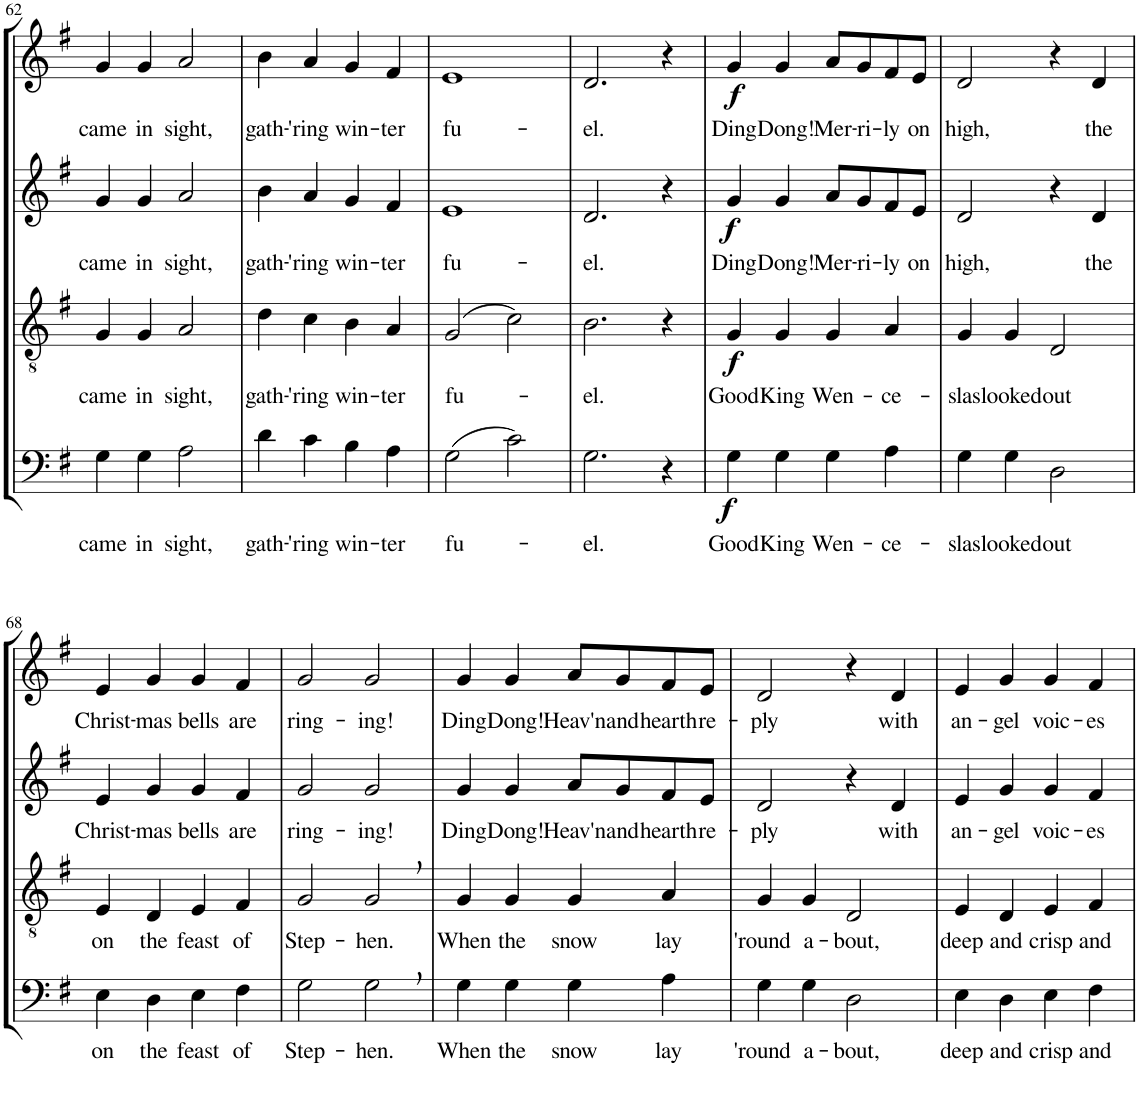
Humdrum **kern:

**kern	**text	**dynam	**kern	**text	**dynam	**kern	**text	**dynam	**kern	**text	**dynam
*part4	*part4	*part4	*part3	*part3	*part3	*part2	*part2	*part2	*part1	*part1	*part1
*staff4	*staff4	*staff4	*staff3	*staff3	*staff3	*staff2	*staff2	*staff2	*staff1	*staff1	*staff1
*I"Bassi	*	*	*I"Tenori	*	*	*I"Contralti	*	*	*I"Soprani	*	*
!!LO:PB:g=z
*clefF4	*	*	*clefGv2	*	*	*clefG2	*	*	*clefG2	*	*
*	*	*	*	*	*	*	*	*	*Trd1c2	*	*
*k[f#]	*	*	*k[f#]	*	*	*k[f#]	*	*	*k[f#]	*	*
*G:	*	*	*G:	*	*	*G:	*	*	*G:	*	*
*M2/2	*	*	*M2/2	*	*	*M2/2	*	*	*M2/2	*	*
*met(c|)	*	*	*met(c|)	*	*	*met(c|)	*	*	*met(c|)	*	*
=62	=62	=62	=62	=62	=62	=62	=62	=62	=62	=62	=62
!	!LO:LY:b	!	!	!LO:LY:b	!	!	!LO:LY:b	!	!	!LO:LY:b	!
4G\	came	.	4G/	came	.	4g/	came	.	4g/	came	.
!	!LO:LY:b	!	!	!LO:LY:b	!	!	!LO:LY:b	!	!	!LO:LY:b	!
4G\	in	.	4G/	in	.	4g/	in	.	4g/	in	.
!	!LO:LY:b	!	!	!LO:LY:b	!	!	!LO:LY:b	!	!	!LO:LY:b	!
2A\	sight,	.	2A/	sight,	.	2a/	sight,	.	2a/	sight,	.
=63	=63	=63	=63	=63	=63	=63	=63	=63	=63	=63	=63
!	!LO:LY:b	!	!	!LO:LY:b	!	!	!LO:LY:b	!	!	!LO:LY:b	!
4d\	gath-	.	4d\	gath-	.	4b\	gath-	.	4b\	gath-	.
!	!LO:LY:b	!	!	!LO:LY:b	!	!	!LO:LY:b	!	!	!LO:LY:b	!
4c\	-'ring	.	4c\	-'ring	.	4a/	-'ring	.	4a/	-'ring	.
!	!LO:LY:b	!	!	!LO:LY:b	!	!	!LO:LY:b	!	!	!LO:LY:b	!
4B\	win-	.	4B\	win-	.	4g/	win-	.	4g/	win-	.
!	!LO:LY:b	!	!	!LO:LY:b	!	!	!LO:LY:b	!	!	!LO:LY:b	!
4A\	-ter	.	4A/	-ter	.	4f#/	-ter	.	4f#/	-ter	.
=64	=64	=64	=64	=64	=64	=64	=64	=64	=64	=64	=64
!	!LO:LY:b	!	!	!LO:LY:b	!	!	!LO:LY:b	!	!	!LO:LY:b	!
(2G\	fu-	.	(2G/	fu-	.	1e	fu-	.	1e	fu-	.
2c\)	.	.	2c\)	.	.	.	.	.	.	.	.
=65	=65	=65	=65	=65	=65	=65	=65	=65	=65	=65	=65
!	!LO:LY:b	!	!	!LO:LY:b	!	!	!LO:LY:b	!	!	!LO:LY:b	!
2.G\	-el.	.	2.B\	-el.	.	2.d/	-el.	.	2.d/	-el.	.
4r	.	.	4r	.	.	4r	.	.	4r	.	.
=66	=66	=66	=66	=66	=66	=66	=66	=66	=66	=66	=66
!	!LO:LY:b	!LO:DY:b	!	!LO:LY:b	!LO:DY:b	!	!LO:LY:b	!LO:DY:b	!	!LO:LY:b	!LO:DY:b
4G\	Good	f	4G/	Good	f	4g/	Ding	f	4g/	Ding	f
!	!LO:LY:b	!	!	!LO:LY:b	!	!	!LO:LY:b	!	!	!LO:LY:b	!
4G\	King	.	4G/	King	.	4g/	Dong!	.	4g/	Dong!	.
!	!LO:LY:b	!	!	!LO:LY:b	!	!	!LO:LY:b	!	!	!LO:LY:b	!
4G\	Wen-	.	4G/	Wen-	.	8a/L	Mer-	.	8a/L	Mer-	.
!	!	!	!	!	!	!	!LO:LY:b	!	!	!LO:LY:b	!
.	.	.	.	.	.	8g/	-ri-	.	8g/	-ri-	.
!	!LO:LY:b	!	!	!LO:LY:b	!	!	!LO:LY:b	!	!	!LO:LY:b	!
4A\	-ce-	.	4A/	-ce-	.	8f#/	-ly	.	8f#/	-ly	.
!	!	!	!	!	!	!	!LO:LY:b	!	!	!LO:LY:b	!
.	.	.	.	.	.	8e/J	on	.	8e/J	on	.
=67	=67	=67	=67	=67	=67	=67	=67	=67	=67	=67	=67
!	!LO:LY:b	!	!	!LO:LY:b	!	!	!LO:LY:b	!	!	!LO:LY:b	!
4G\	-slas	.	4G/	-slas	.	2d/	high,	.	2d/	high,	.
!	!LO:LY:b	!	!	!LO:LY:b	!	!	!	!	!	!	!
4G\	looked	.	4G/	looked	.	.	.	.	.	.	.
!	!LO:LY:b	!	!	!LO:LY:b	!	!	!	!	!	!	!
2D\	out	.	2D/	out	.	4r	.	.	4r	.	.
!	!	!	!	!	!	!	!LO:LY:b	!	!	!LO:LY:b	!
.	.	.	.	.	.	4d/	the	.	4d/	the	.
!!LO:LB:g=z
=68	=68	=68	=68	=68	=68	=68	=68	=68	=68	=68	=68
!	!LO:LY:b	!	!	!LO:LY:b	!	!	!LO:LY:b	!	!	!LO:LY:b	!
4E\	on	.	4E/	on	.	4e/	Christ-	.	4e/	Christ-	.
!	!LO:LY:b	!	!	!LO:LY:b	!	!	!LO:LY:b	!	!	!LO:LY:b	!
4D\	the	.	4D/	the	.	4g/	-mas	.	4g/	-mas	.
!	!LO:LY:b	!	!	!LO:LY:b	!	!	!LO:LY:b	!	!	!LO:LY:b	!
4E\	feast	.	4E/	feast	.	4g/	bells	.	4g/	bells	.
!	!LO:LY:b	!	!	!LO:LY:b	!	!	!LO:LY:b	!	!	!LO:LY:b	!
4F#\	of	.	4F#/	of	.	4f#/	are	.	4f#/	are	.
=69	=69	=69	=69	=69	=69	=69	=69	=69	=69	=69	=69
!	!LO:LY:b	!	!	!LO:LY:b	!	!	!LO:LY:b	!	!	!LO:LY:b	!
2G\	Step-	.	2G/	Step-	.	2g/	ring-	.	2g/	ring-	.
!	!LO:LY:b	!	!	!LO:LY:b	!	!	!LO:LY:b	!	!	!LO:LY:b	!
2G,\	-hen.	.	2G,/	-hen.	.	2g/	-ing!	.	2g/	-ing!	.
=70	=70	=70	=70	=70	=70	=70	=70	=70	=70	=70	=70
!	!LO:LY:b	!	!	!LO:LY:b	!	!	!LO:LY:b	!	!	!LO:LY:b	!
4G\	When	.	4G/	When	.	4g/	Ding	.	4g/	Ding	.
!	!LO:LY:b	!	!	!LO:LY:b	!	!	!LO:LY:b	!	!	!LO:LY:b	!
4G\	the	.	4G/	the	.	4g/	Dong!	.	4g/	Dong!	.
!	!LO:LY:b	!	!	!LO:LY:b	!	!	!LO:LY:b	!	!	!LO:LY:b	!
4G\	snow	.	4G/	snow	.	8a/L	Heav'n	.	8a/L	Heav'n	.
!	!	!	!	!	!	!	!LO:LY:b	!	!	!LO:LY:b	!
.	.	.	.	.	.	8g/	and	.	8g/	and	.
!	!LO:LY:b	!	!	!LO:LY:b	!	!	!LO:LY:b	!	!	!LO:LY:b	!
4A\	lay	.	4A/	lay	.	8f#/	hearth	.	8f#/	hearth	.
!	!	!	!	!	!	!	!LO:LY:b	!	!	!LO:LY:b	!
.	.	.	.	.	.	8e/J	re-	.	8e/J	re-	.
=71	=71	=71	=71	=71	=71	=71	=71	=71	=71	=71	=71
!	!LO:LY:b	!	!	!LO:LY:b	!	!	!LO:LY:b	!	!	!LO:LY:b	!
4G\	'round	.	4G/	'round	.	2d/	-ply	.	2d/	-ply	.
!	!LO:LY:b	!	!	!LO:LY:b	!	!	!	!	!	!	!
4G\	a-	.	4G/	a-	.	.	.	.	.	.	.
!	!LO:LY:b	!	!	!LO:LY:b	!	!	!	!	!	!	!
2D\	-bout,	.	2D/	-bout,	.	4r	.	.	4r	.	.
!	!	!	!	!	!	!	!LO:LY:b	!	!	!LO:LY:b	!
.	.	.	.	.	.	4d/	with	.	4d/	with	.
=72	=72	=72	=72	=72	=72	=72	=72	=72	=72	=72	=72
!	!LO:LY:b	!	!	!LO:LY:b	!	!	!LO:LY:b	!	!	!LO:LY:b	!
4E\	deep	.	4E/	deep	.	4e/	an-	.	4e/	an-	.
!	!LO:LY:b	!	!	!LO:LY:b	!	!	!LO:LY:b	!	!	!LO:LY:b	!
4D\	and	.	4D/	and	.	4g/	-gel	.	4g/	-gel	.
!	!LO:LY:b	!	!	!LO:LY:b	!	!	!LO:LY:b	!	!	!LO:LY:b	!
4E\	crisp	.	4E/	crisp	.	4g/	voic-	.	4g/	voic-	.
!	!LO:LY:b	!	!	!LO:LY:b	!	!	!LO:LY:b	!	!	!LO:LY:b	!
4F#\	and	.	4F#/	and	.	4f#/	-es	.	4f#/	-es	.
=	=	=	=	=	=	=	=	=	=	=	=
*-	*-	*-	*-	*-	*-	*-	*-	*-	*-	*-	*-
